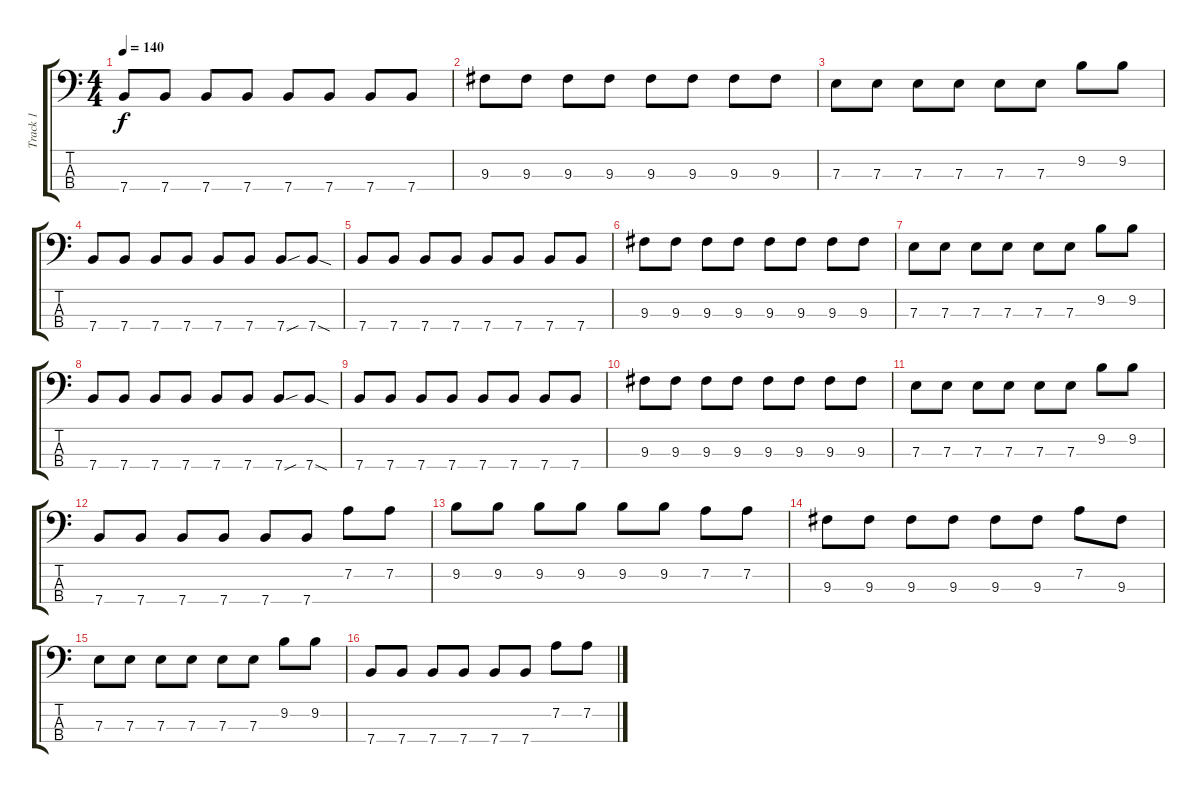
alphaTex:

\track ("Track 1" "Track 1") {instrument electricbassfinger}
\staff {score tabs}
\tuning (G2 D2 A1 E1) {hide}
\ts (4 4)
\tempo 140
\clef f4
\ks c
7.4.8{dy f} 7.4.8 7.4.8 7.4.8 7.4.8 7.4.8 7.4.8 7.4.8 |
9.3.8 9.3.8 9.3.8 9.3.8 9.3.8 9.3.8 9.3.8 9.3.8 |
7.3.8 7.3.8 7.3.8 7.3.8 7.3.8 7.3.8 9.2.8 9.2.8 |
7.4.8 7.4.8 7.4.8 7.4.8 7.4.8 7.4.8 7.4{sou}.8 7.4{sod}.8 |
7.4.8 7.4.8 7.4.8 7.4.8 7.4.8 7.4.8 7.4.8 7.4.8 |
9.3.8 9.3.8 9.3.8 9.3.8 9.3.8 9.3.8 9.3.8 9.3.8 |
7.3.8 7.3.8 7.3.8 7.3.8 7.3.8 7.3.8 9.2.8 9.2.8 |
7.4.8 7.4.8 7.4.8 7.4.8 7.4.8 7.4.8 7.4{sou}.8 7.4{sod}.8 |
7.4.8 7.4.8 7.4.8 7.4.8 7.4.8 7.4.8 7.4.8 7.4.8 |
9.3.8 9.3.8 9.3.8 9.3.8 9.3.8 9.3.8 9.3.8 9.3.8 |
7.3.8 7.3.8 7.3.8 7.3.8 7.3.8 7.3.8 9.2.8 9.2.8 |
7.4.8 7.4.8 7.4.8 7.4.8 7.4.8 7.4.8 7.2.8 7.2.8 |
9.2.8 9.2.8 9.2.8 9.2.8 9.2.8 9.2.8 7.2.8 7.2.8 |
9.3.8 9.3.8 9.3.8 9.3.8 9.3.8 9.3.8 7.2.8 9.3.8 |
7.3.8 7.3.8 7.3.8 7.3.8 7.3.8 7.3.8 9.2.8 9.2.8 |
7.4.8 7.4.8 7.4.8 7.4.8 7.4.8 7.4.8 7.2.8 7.2.8
